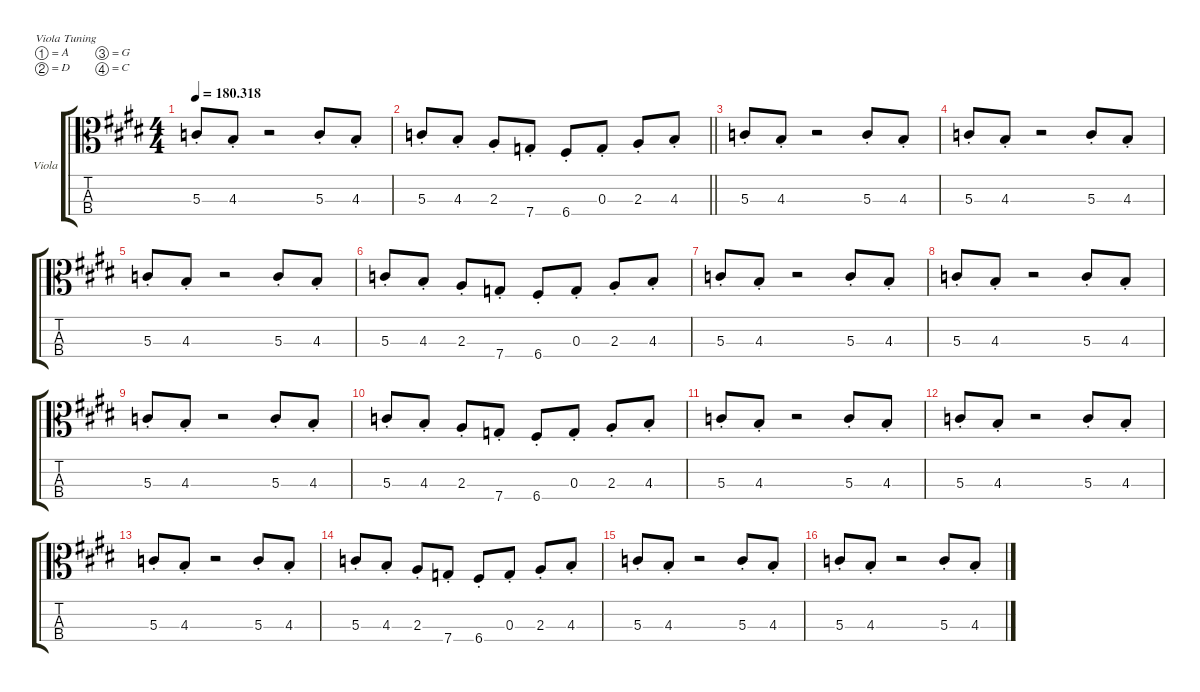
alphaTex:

\defaultSystemsLayout 4
\hideDynamics
\bracketExtendMode groupsimilarinstruments
\firstSystemTrackNameOrientation horizontal
\otherSystemsTrackNameOrientation horizontal
\track ("Viola" "Viola") {multiBarRest instrument viola}
\staff {score tabs}
\tuning (A4 D4 G3 C3)
\ts (4 4)
\tempo
180.318
\accidentals auto
\clef c3
\ottava regular
\simile none
\ks e
5.3{st}.8{dy ff} 4.3{st}.8 r.2 5.3{st}.8 4.3{st}.8 |
\barLineRight lightlight
5.3{st}.8 4.3{st}.8 2.3{st}.8 7.4{st}.8 6.4{st}.8 0.3{st}.8 2.3{st}.8 4.3{st}.8 |
5.3{st}.8 4.3{st}.8 r.2 5.3{st}.8 4.3{st}.8 |
5.3{st}.8 4.3{st}.8 r.2 5.3{st}.8 4.3{st}.8 |
5.3{st}.8 4.3{st}.8 r.2 5.3{st}.8 4.3{st}.8 |
5.3{st}.8 4.3{st}.8 2.3{st}.8 7.4{st}.8 6.4{st}.8 0.3{st}.8 2.3{st}.8 4.3{st}.8 |
5.3{st}.8 4.3{st}.8 r.2 5.3{st}.8 4.3{st}.8 |
5.3{st}.8 4.3{st}.8 r.2 5.3{st}.8 4.3{st}.8 |
5.3{st}.8 4.3{st}.8 r.2 5.3{st}.8 4.3{st}.8 |
5.3{st}.8 4.3{st}.8 2.3{st}.8 7.4{st}.8 6.4{st}.8 0.3{st}.8 2.3{st}.8 4.3{st}.8 |
5.3{st}.8 4.3{st}.8 r.2 5.3{st}.8 4.3{st}.8 |
5.3{st}.8 4.3{st}.8 r.2 5.3{st}.8 4.3{st}.8 |
5.3{st}.8 4.3{st}.8 r.2 5.3{st}.8 4.3{st}.8 |
5.3{st}.8 4.3{st}.8 2.3{st}.8 7.4{st}.8 6.4{st}.8 0.3{st}.8 2.3{st}.8 4.3{st}.8 |
5.3{st}.8 4.3{st}.8 r.2 5.3{st}.8 4.3{st}.8 |
5.3{st}.8 4.3{st}.8 r.2 5.3{st}.8 4.3{st}.8
